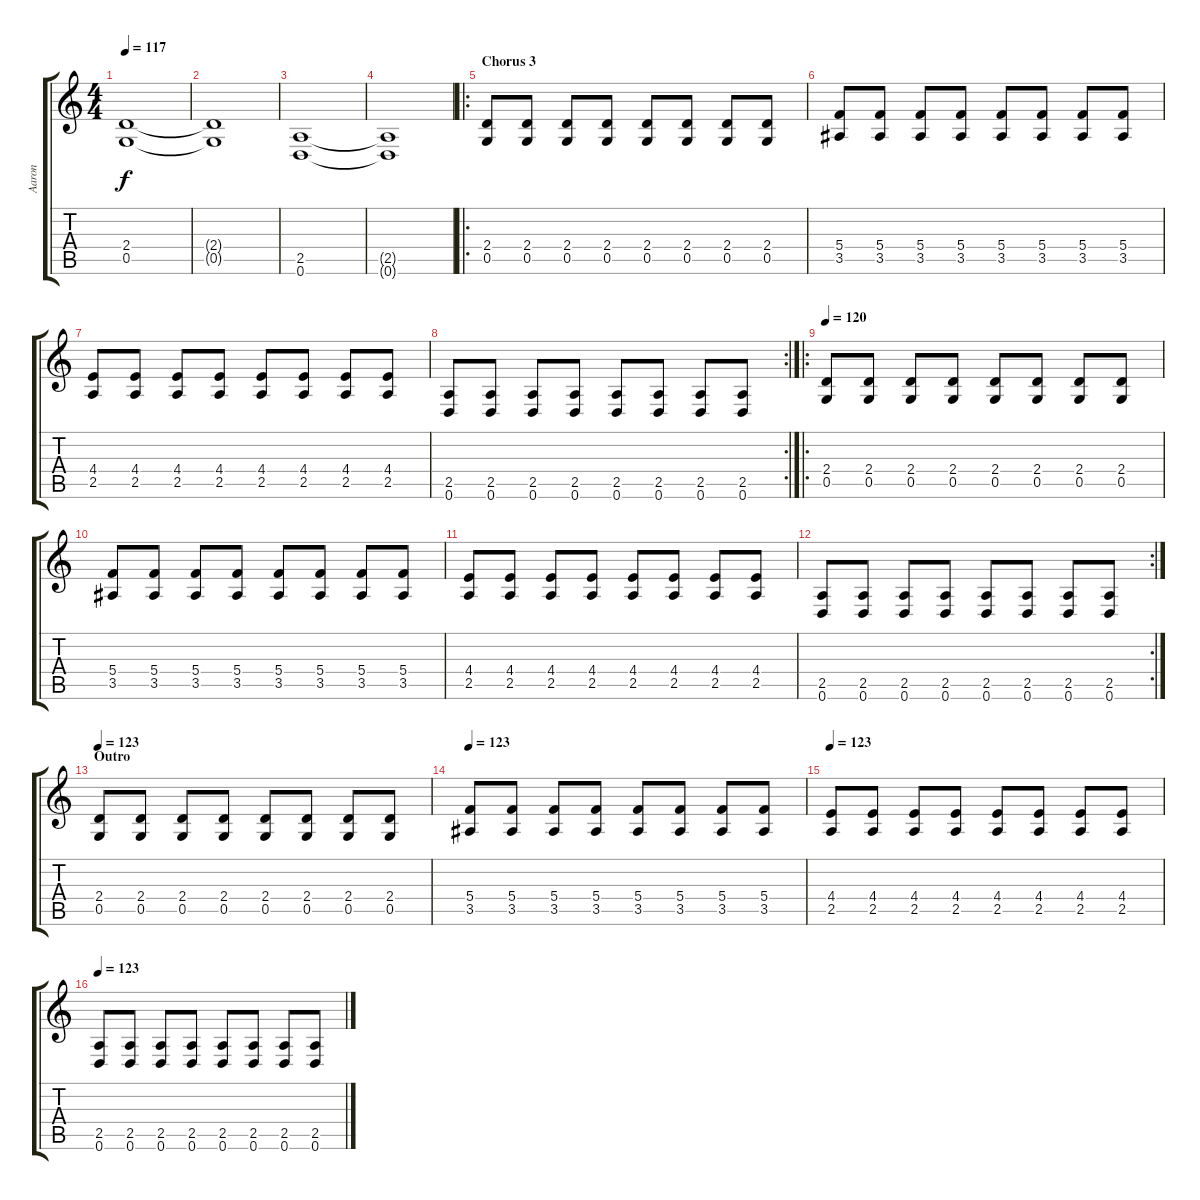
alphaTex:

\track ("Aaron" "Aaron") {instrument distortionguitar}
\staff {score tabs}
\tuning (D4 A3 F3 C3 G2 D2) {hide}
\ts (4 4)
\tempo 117
\clef g2
\ks c
(2.4 0.5).1{dy f} |
(2.4{t} 0.5{t}).1 |
(2.5 0.6).1 |
(2.5{t} 0.6{t}).1 |
\ro
\section ("" "Chorus 3")
(2.4 0.5).8 (2.4 0.5).8 (2.4 0.5).8 (2.4 0.5).8 (2.4 0.5).8 (2.4 0.5).8 (2.4 0.5).8 (2.4 0.5).8 |
(5.4 3.5).8 (5.4 3.5).8 (5.4 3.5).8 (5.4 3.5).8 (5.4 3.5).8 (5.4 3.5).8 (5.4 3.5).8 (5.4 3.5).8 |
(4.4 2.5).8 (4.4 2.5).8 (4.4 2.5).8 (4.4 2.5).8 (4.4 2.5).8 (4.4 2.5).8 (4.4 2.5).8 (4.4 2.5).8 |
\rc 2
(2.5 0.6).8 (2.5 0.6).8 (2.5 0.6).8 (2.5 0.6).8 (2.5 0.6).8 (2.5 0.6).8 (2.5 0.6).8 (2.5 0.6).8 |
\ro
\tempo 120
(2.4 0.5).8 (2.4 0.5).8 (2.4 0.5).8 (2.4 0.5).8 (2.4 0.5).8 (2.4 0.5).8 (2.4 0.5).8 (2.4 0.5).8 |
(5.4 3.5).8 (5.4 3.5).8 (5.4 3.5).8 (5.4 3.5).8 (5.4 3.5).8 (5.4 3.5).8 (5.4 3.5).8 (5.4 3.5).8 |
(4.4 2.5).8 (4.4 2.5).8 (4.4 2.5).8 (4.4 2.5).8 (4.4 2.5).8 (4.4 2.5).8 (4.4 2.5).8 (4.4 2.5).8 |
\rc 2
(2.5 0.6).8 (2.5 0.6).8 (2.5 0.6).8 (2.5 0.6).8 (2.5 0.6).8 (2.5 0.6).8 (2.5 0.6).8 (2.5 0.6).8 |
\section ("" "Outro")
\tempo 123
(2.4 0.5).8 (2.4 0.5).8 (2.4 0.5).8 (2.4 0.5).8 (2.4 0.5).8 (2.4 0.5).8 (2.4 0.5).8 (2.4 0.5).8 |
\tempo 123
(5.4 3.5).8 (5.4 3.5).8 (5.4 3.5).8 (5.4 3.5).8 (5.4 3.5).8 (5.4 3.5).8 (5.4 3.5).8 (5.4 3.5).8 |
\tempo 123
(4.4 2.5).8 (4.4 2.5).8 (4.4 2.5).8 (4.4 2.5).8 (4.4 2.5).8 (4.4 2.5).8 (4.4 2.5).8 (4.4 2.5).8 |
\tempo 123
(2.5 0.6).8 (2.5 0.6).8 (2.5 0.6).8 (2.5 0.6).8 (2.5 0.6).8 (2.5 0.6).8 (2.5 0.6).8 (2.5 0.6).8
